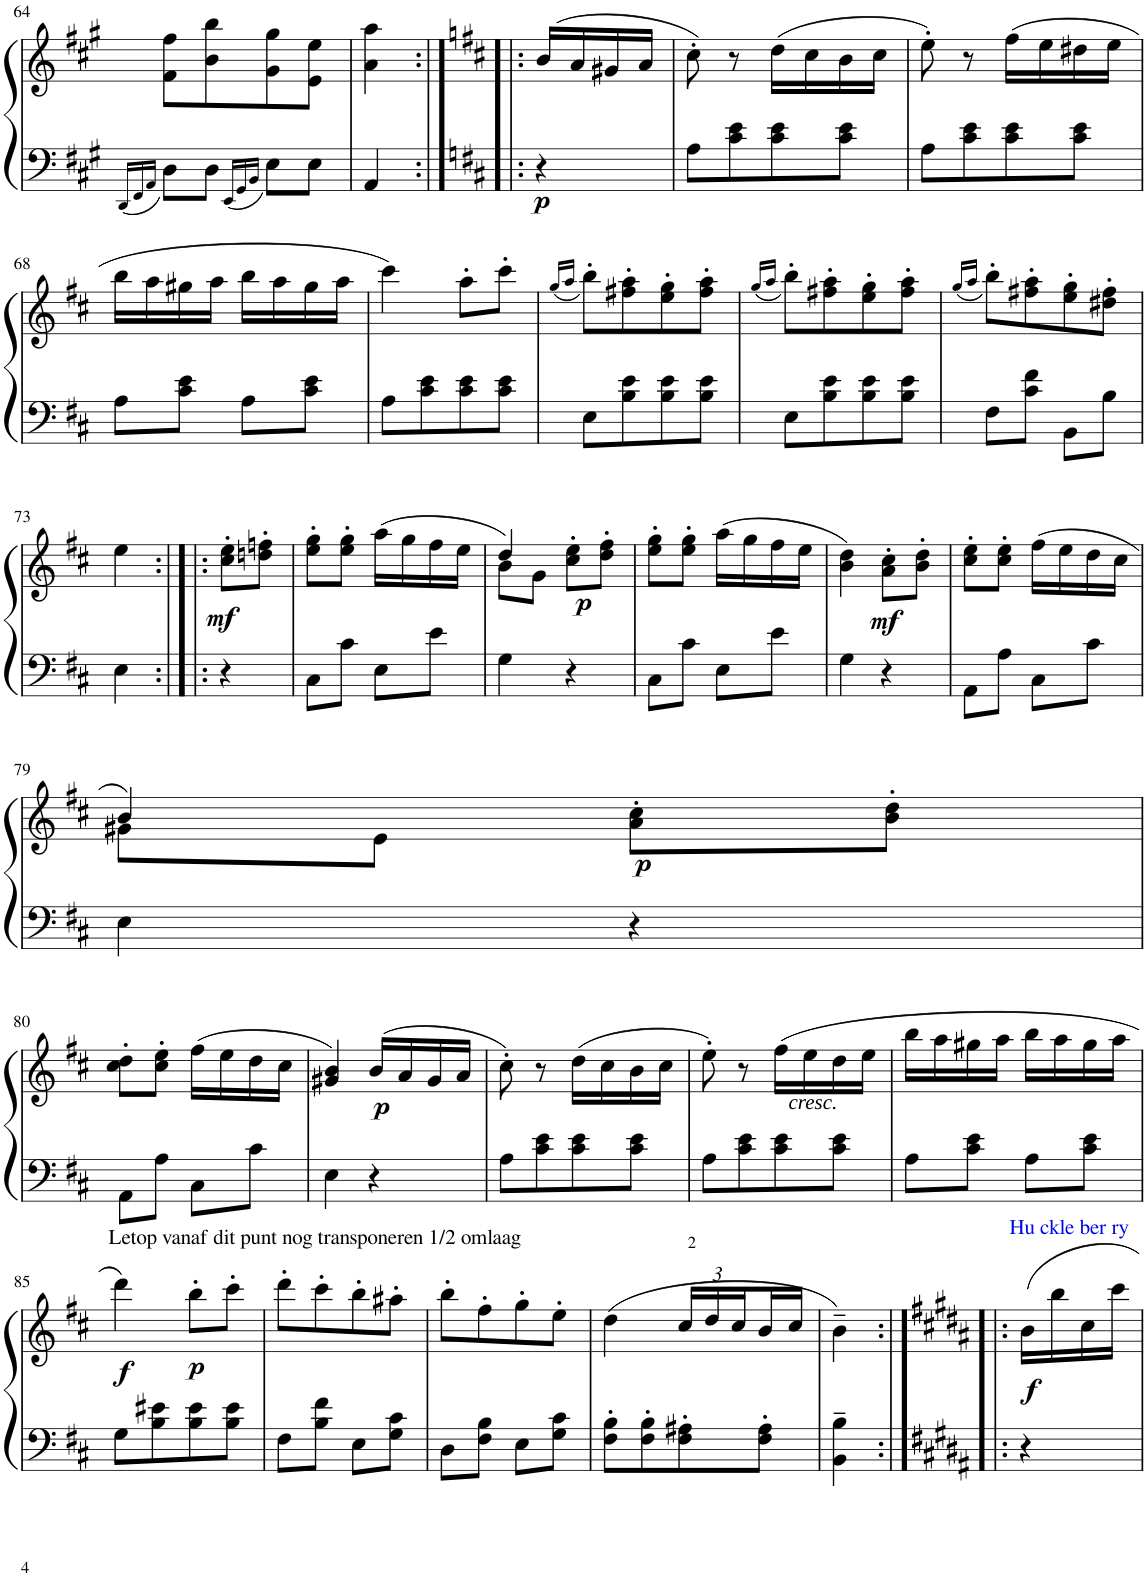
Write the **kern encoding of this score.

**kern	**kern	**dynam
*part1	*part1	*part1
*staff2	*staff1	*staff1/2
*I"Piano	*	*
*I'Pno	*	*
!!LO:PB:g=z
*clefF4	*clefG2	*
*k[f#c#g#]	*k[f#c#g#]	*
*M2/4	*M2/4	*
=64	=64	=64
16qDD/LL	.	.
16qFF#/	.	.
16qAA/JJ	.	.
8D\L	8f#\ 8ff#\L	.
8D\J	8b\ 8bb\	.
16qEE/LL	.	.
16qGG#/	.	.
16qBB/JJ	.	.
8E\L	8g#\ 8gg#\	.
8E\J	8e\ 8ee\J	.
=65	=65	=65
4AA/	4a\ 4aa\	.
=65:|!|:	=65:|!|:	=65:|!|:
*k[f#c#]	*k[f#c#]	*
!	!	!LO:DY:b=2
4r	(16b/LL	p
.	16a/	.
.	16g#X/	.
.	16a/JJ	.
=66	=66	=66
8A\L	8cc#'\)	.
8c#\ 8e\	8r	.
8c#\ 8e\	(16dd\LL	.
.	16cc#\	.
8c#\ 8e\J	16b\	.
.	16cc#\JJ	.
=67	=67	=67
8A\L	8ee'\)	.
8c#\ 8e\	8r	.
8c#\ 8e\	(16ff#\LL	.
.	16ee\	.
8c#\ 8e\J	16dd#X\	.
.	16ee\JJ	.
!!LO:LB:g=z
=68	=68	=68
8A\L	16bb\LL	.
.	16aa\	.
8c#\ 8e\J	16gg#X\	.
.	16aa\JJ	.
8A\L	16bb\LL	.
.	16aa\	.
8c#\ 8e\J	16gg#\	.
.	16aa\JJ	.
=69	=69	=69
8A\L	4ccc#\)	.
8c#\ 8e\	.	.
8c#\ 8e\	8aa'\L	.
8c#\ 8e\J	8ccc#'\J	.
=70	=70	=70
.	(16qgg/LL	.
.	16qaa/JJ	.
8E\L	8bb'\L)	.
8B\ 8e\	8ff#X\' 8aa\'	.
8B\ 8e\	8ee\' 8gg\'	.
8B\ 8e\J	8ff#\' 8aa\'J	.
=71	=71	=71
.	(16qgg/LL	.
.	16qaa/JJ	.
8E\L	8bb'\L)	.
8B\ 8e\	8ff#X\' 8aa\'	.
8B\ 8e\	8ee\' 8gg\'	.
8B\ 8e\J	8ff#\' 8aa\'J	.
=72	=72	=72
.	(16qgg/LL	.
.	16qaa/JJ	.
8F#\L	8bb'\L)	.
8c#\ 8f#\J	8ff#X\' 8aa\'	.
8BB\L	8ee\' 8gg\'	.
8B\J	8dd#X\' 8ff#\'J	.
!!LO:LB:g=z
=73	=73	=73
4E\	4ee\	.
=73:|!|:	=73:|!|:	=73:|!|:
!	!	!LO:DY:b
4r	8cc#\' 8ee\'L	mf
.	8ddn\' 8ffn\'J	.
=74	=74	=74
8C#\L	8ee\' 8gg\'L	.
8c#\J	8ee\' 8gg\'J	.
8E\L	(16aa\LL	.
.	16gg\	.
8e\J	16ff#\	.
.	16ee\JJ	.
=75	=75	=75
*	*^	*
4G\	4dd/)	8b\L	.
.	.	8g\J	.
!	!	!	!LO:DY:b
4r	8cc#\' 8ee\'L	4ryy	p
.	8dd\' 8ff#\'J	.	.
*	*v	*v	*
=76	=76	=76
8C#\L	8ee\' 8gg\'L	.
8c#\J	8ee\' 8gg\'J	.
8E\L	(16aa\LL	.
.	16gg\	.
8e\J	16ff#\	.
.	16ee\JJ	.
=77	=77	=77
4G\	4b\ 4dd\)	.
!	!	!LO:DY:b
4r	8a\' 8cc#\'L	mf
.	8b\' 8dd\'J	.
=78	=78	=78
8AA\L	8cc#\' 8ee\'L	.
8A\J	8cc#\' 8ee\'J	.
8C#\L	(16ff#\LL	.
.	16ee\	.
8c#\J	16dd\	.
.	16cc#\JJ	.
!!LO:LB:g=z
=79	=79	=79
*	*^	*
4E\	4b/)	8g#X\L	.
.	.	8e\J	.
!	!	!	!LO:DY:b
4r	8a\' 8cc#\'L	4ryy	p
.	8b\' 8dd\'J	.	.
*	*v	*v	*
!!LO:LB:g=z
=80	=80	=80
8AA\L	8cc#\' 8dd\'L	.
8A\J	8cc#\' 8ee\'J	.
8C#\L	(16ff#\LL	.
.	16ee\	.
8c#\J	16dd\	.
.	16cc#\JJ	.
=81	=81	=81
4E\	4g#X/ 4b/)	.
!	!	!LO:DY:b
4r	(16b/LL	p
.	16a/	.
.	16g#/	.
.	16a/JJ	.
=82	=82	=82
8A\L	8cc#'\)	.
8c#\ 8e\	8r	.
8c#\ 8e\	(16dd\LL	.
.	16cc#\	.
8c#\ 8e\J	16b\	.
.	16cc#\JJ	.
=83	=83	=83
8A\L	8ee'\)	.
8c#\ 8e\	8r	.
8c#\ 8e\	(16ff#\LL	.
!	!	!LO:DY:b
.	16ee\	other-dynamics
8c#\ 8e\J	16dd\	.
.	16ee\JJ	.
=84	=84	=84
8A\L	16bb\LL	.
.	16aa\	.
8c#\ 8e\J	16gg#X\	.
.	16aa\JJ	.
8A\L	16bb\LL	.
.	16aa\	.
8c#\ 8e\J	16gg#\	.
.	16aa\JJ	.
!!LO:LB:g=z
=85	=85	=85
!	!LO:TX:a:t=Letop vanaf dit punt nog transponeren 1/2 omlaag	!
!	!	!LO:DY:b
8G\L	4ddd\)	f
8B\ 8e#X\	.	.
!	!	!LO:DY:b
8B\ 8e#\	8bb'\L	p
8B\ 8e#\J	8ccc#'\J	.
=86	=86	=86
8F#\L	8ddd'\L	.
8B\ 8f#\J	8ccc#'\	.
8E\L	8bb'\	.
8G\ 8c#\J	8aa#X'\J	.
=87	=87	=87
8D\L	8bb'\L	.
8F#\ 8B\J	8ff#'\	.
8E\L	8gg'\	.
8G\ 8c#\J	8ee'\J	.
=88	=88	=88
8F#\' 8B\'L	(4dd\	.
8F#\' 8B\'	.	.
*	*Xbrackettup	*
8F#\' 8A#X\'	24cc#/LL	.
.	24dd/	.
.	24cc#/	.
8F#\' 8A#\'J	16b/	.
.	16cc#/JJ	.
=89	=89	=89
4BB\~ 4B\~	4b~\)	.
=89:|!|:	=89:|!|:	=89:|!|:
*k[f#c#g#d#a#]	*k[f#c#g#d#a#]	*
!	!LO:TX:a:color=#000AEA:t=Hu ckle ber ry	!
!	!	!LO:DY:b
4r	16b\LL	f
.	16bb\	.
.	16cc#\	.
.	16ccc#\JJ	.
=	=	=
*-	*-	*-
